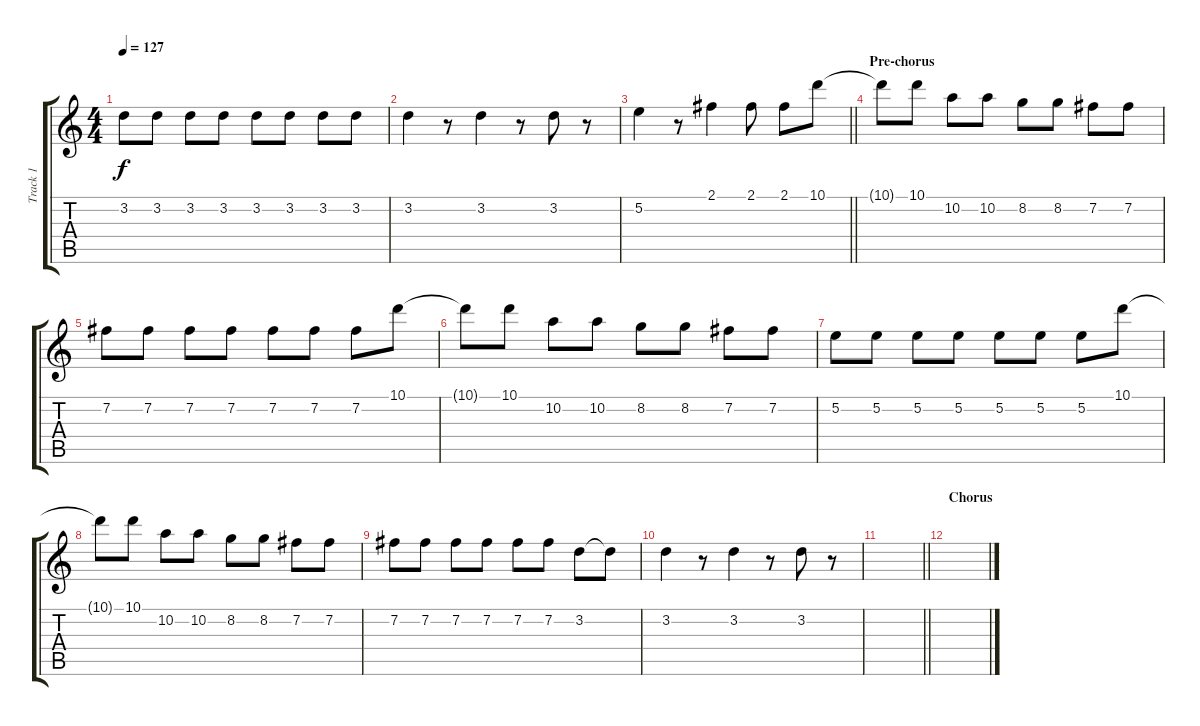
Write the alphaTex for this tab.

\track ("Track 1" "Track 1") {instrument acousticguitarsteel}
\staff {score tabs}
\tuning (E4 B3 G3 D3 A2 E2) {hide}
\ts (4 4)
\tempo 127
\clef g2
\ks c
3.2.8{dy f} 3.2.8 3.2.8 3.2.8 3.2.8 3.2.8 3.2.8 3.2.8 |
3.2.4 r.8 3.2.4 r.8 3.2.8 r.8 |
\barLineRight lightlight
5.2.4 r.8 2.1.4 2.1.8 2.1.8 10.1.8 |
\section ("" "Pre-chorus")
10.1{t}.8 10.1.8 10.2.8 10.2.8 8.2.8 8.2.8 7.2.8 7.2.8 |
7.2.8 7.2.8 7.2.8 7.2.8 7.2.8 7.2.8 7.2.8 10.1.8 |
10.1{t}.8 10.1.8 10.2.8 10.2.8 8.2.8 8.2.8 7.2.8 7.2.8 |
5.2.8 5.2.8 5.2.8 5.2.8 5.2.8 5.2.8 5.2.8 10.1.8 |
10.1{t}.8 10.1.8 10.2.8 10.2.8 8.2.8 8.2.8 7.2.8 7.2.8 |
7.2.8 7.2.8 7.2.8 7.2.8 7.2.8 7.2.8 3.2.8 3.2{t}.8 |
3.2.4 r.8 3.2.4 r.8 3.2.8 r.8 |
\barLineRight lightlight
|
\section ("" "Chorus")
